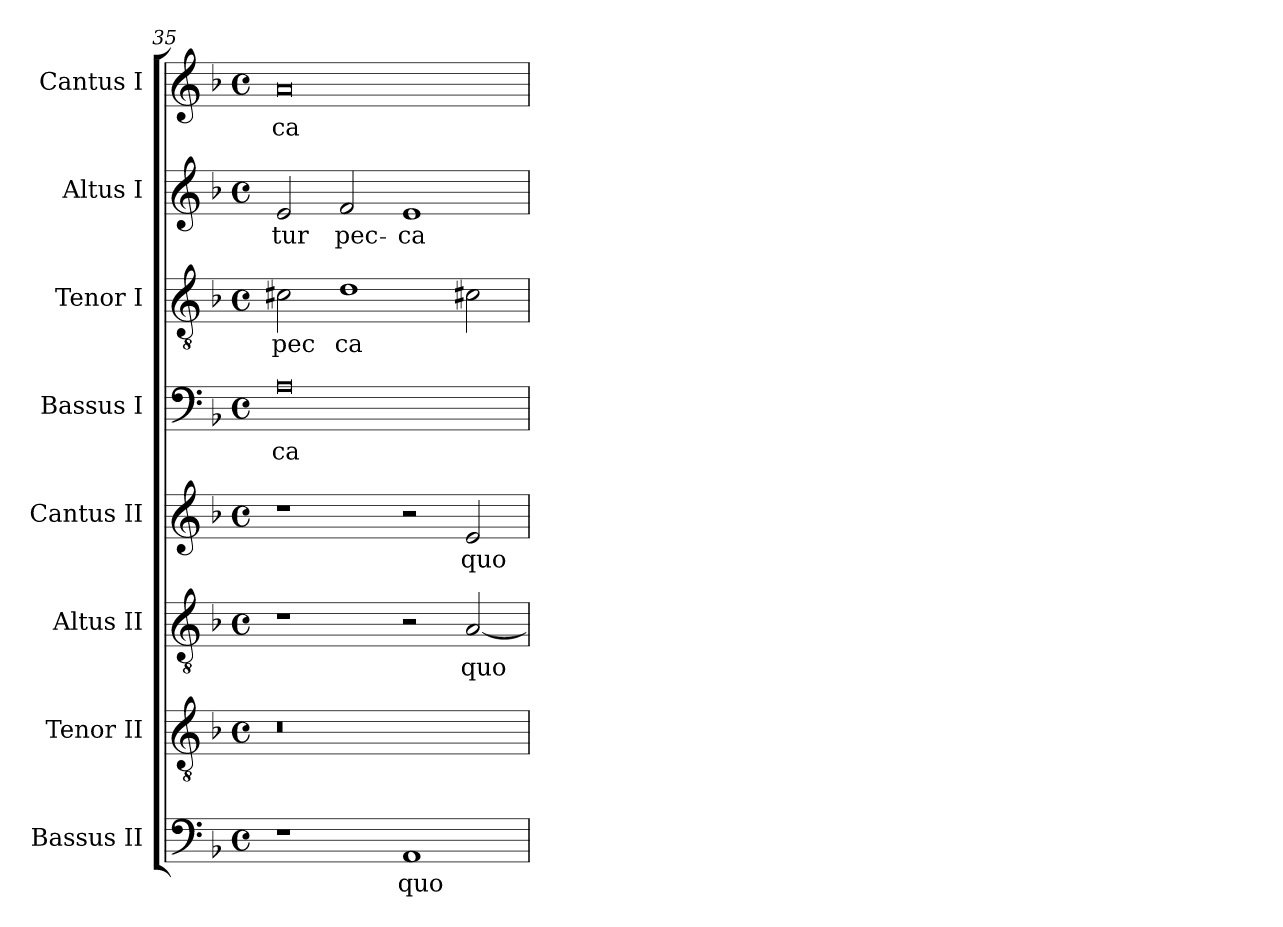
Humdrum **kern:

**kern	**text	**kern	**kern	**text	**kern	**text	**kern	**text	**kern	**text	**kern	**text	**kern	**text
*part8	*part8	*part7	*part6	*part6	*part5	*part5	*part4	*part4	*part3	*part3	*part2	*part2	*part1	*part1
*staff8	*staff8	*staff7	*staff6	*staff6	*staff5	*staff5	*staff4	*staff4	*staff3	*staff3	*staff2	*staff2	*staff1	*staff1
*I"Bassus II	*	*I"Tenor II	*I"Altus II	*	*I"Cantus II	*	*I"Bassus I	*	*I"Tenor I	*	*I"Altus I	*	*I"Cantus I	*
*clefF4	*	*clefGv2	*clefGv2	*	*clefG2	*	*clefF4	*	*clefGv2	*	*clefG2	*	*clefG2	*
*k[b-]	*	*k[b-]	*k[b-]	*	*k[b-]	*	*k[b-]	*	*k[b-]	*	*k[b-]	*	*k[b-]	*
*F:	*	*F:	*F:	*	*F:	*	*F:	*	*F:	*	*F:	*	*F:	*
*M4/4	*	*M4/4	*M4/4	*	*M4/4	*	*M4/4	*	*M4/4	*	*M4/4	*	*M4/4	*
*met(c)	*	*met(c)	*met(c)	*	*met(c)	*	*met(c)	*	*met(c)	*	*met(c)	*	*met(c)	*
=35	=35	=35	=35	=35	=35	=35	=35	=35	=35	=35	=35	=35	=35	=35
!	!	!	!	!	!	!	!	!LO:LY:b:cj	!	!LO:LY:b:cj	!	!LO:LY:b:cj	!	!LO:LY:b:cj
1r	.	0r	1r	.	1r	.	0A	ca	2c#X\	pec	2e/	-tur	0a	ca
!	!	!	!	!	!	!	!	!	!	!LO:LY:b:cj	!	!LO:LY:b:cj	!	!
.	.	.	.	.	.	.	.	.	1d	ca	2f/	pec-	.	.
!	!LO:LY:b:cj	!	!	!	!	!	!	!	!	!	!	!LO:LY:b:cj	!	!
1AA	quo	.	2r	.	2r	.	.	.	.	.	1e	-ca-	.	.
!	!	!	!	!LO:LY:b	!	!LO:LY:b:cj	!	!	!	!	!	!	!	!
.	.	.	[<2A/	quo	2e/	quo	.	.	2c#X\	.	.	.	.	.
=	=	=	=	=	=	=	=	=	=	=	=	=	=	=
*-	*-	*-	*-	*-	*-	*-	*-	*-	*-	*-	*-	*-	*-	*-
